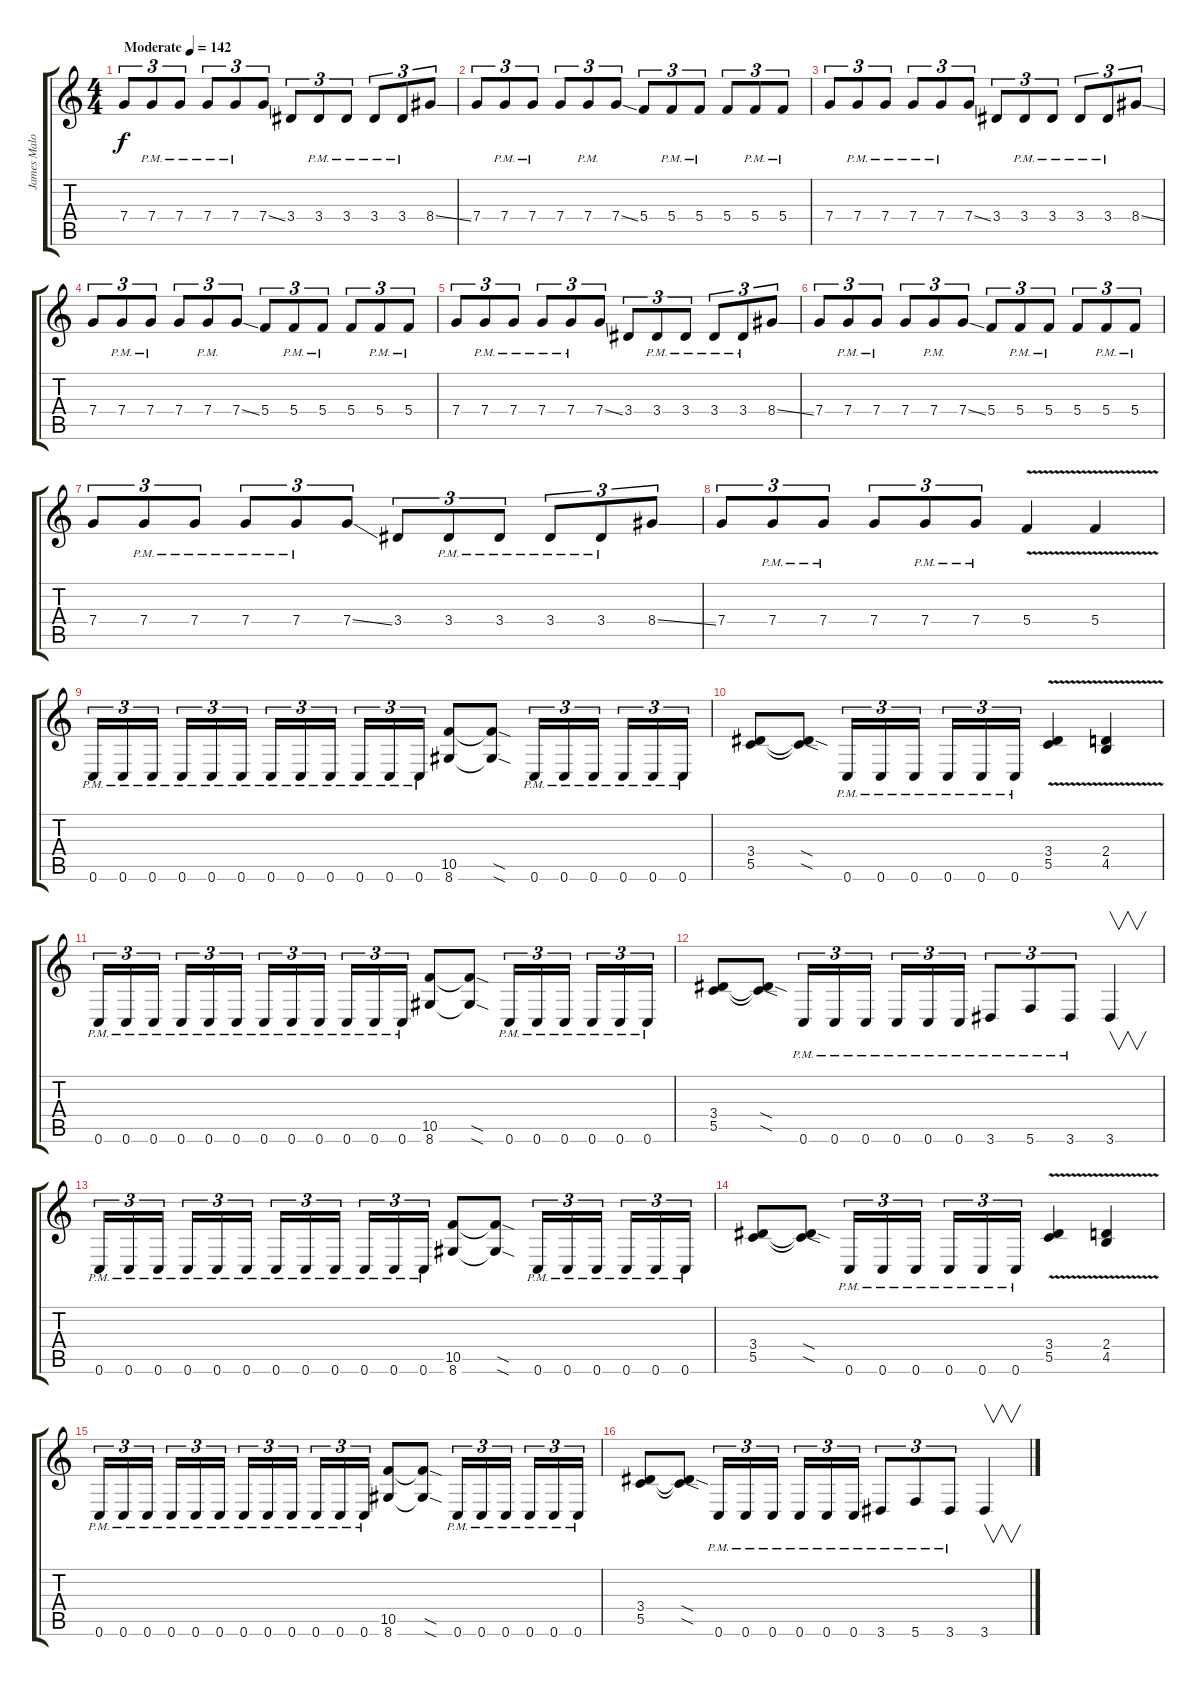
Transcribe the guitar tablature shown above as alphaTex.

\track ("James Malone Rhythm/Solo" "James Malo") {instrument distortionguitar}
\staff {score tabs}
\tuning (D4 A3 F3 C3 G2 C2) {hide}
\ts (4 4)
\tempo (142 "Moderate")
\clef g2
\ks c
7.4.8{tu (3 2) dy f instrument distortionguitar} 7.4{pm}.8{tu (3 2)} 7.4{pm}.8{tu (3 2)} 7.4{pm}.8{tu (3 2)} 7.4{pm}.8{tu (3 2)} 7.4{ss}.8{tu (3 2)} 3.4.8{tu (3 2)} 3.4{pm}.8{tu (3 2)} 3.4{pm}.8{tu (3 2)} 3.4{pm}.8{tu (3 2)} 3.4{pm}.8{tu (3 2)} 8.4{ss}.8{tu (3 2)} |
7.4.8{tu (3 2)} 7.4{pm}.8{tu (3 2)} 7.4{pm}.8{tu (3 2)} 7.4.8{tu (3 2)} 7.4{pm}.8{tu (3 2)} 7.4{ss}.8{tu (3 2)} 5.4.8{tu (3 2)} 5.4{pm}.8{tu (3 2)} 5.4{pm}.8{tu (3 2)} 5.4.8{tu (3 2)} 5.4{pm}.8{tu (3 2)} 5.4{pm}.8{tu (3 2)} |
7.4.8{tu (3 2)} 7.4{pm}.8{tu (3 2)} 7.4{pm}.8{tu (3 2)} 7.4{pm}.8{tu (3 2)} 7.4{pm}.8{tu (3 2)} 7.4{ss}.8{tu (3 2)} 3.4.8{tu (3 2)} 3.4{pm}.8{tu (3 2)} 3.4{pm}.8{tu (3 2)} 3.4{pm}.8{tu (3 2)} 3.4{pm}.8{tu (3 2)} 8.4{ss}.8{tu (3 2)} |
7.4.8{tu (3 2)} 7.4{pm}.8{tu (3 2)} 7.4{pm}.8{tu (3 2)} 7.4.8{tu (3 2)} 7.4{pm}.8{tu (3 2)} 7.4{ss}.8{tu (3 2)} 5.4.8{tu (3 2)} 5.4{pm}.8{tu (3 2)} 5.4{pm}.8{tu (3 2)} 5.4.8{tu (3 2)} 5.4{pm}.8{tu (3 2)} 5.4{pm}.8{tu (3 2)} |
7.4.8{tu (3 2)} 7.4{pm}.8{tu (3 2)} 7.4{pm}.8{tu (3 2)} 7.4{pm}.8{tu (3 2)} 7.4{pm}.8{tu (3 2)} 7.4{ss}.8{tu (3 2)} 3.4.8{tu (3 2)} 3.4{pm}.8{tu (3 2)} 3.4{pm}.8{tu (3 2)} 3.4{pm}.8{tu (3 2)} 3.4{pm}.8{tu (3 2)} 8.4{ss}.8{tu (3 2)} |
7.4.8{tu (3 2)} 7.4{pm}.8{tu (3 2)} 7.4{pm}.8{tu (3 2)} 7.4.8{tu (3 2)} 7.4{pm}.8{tu (3 2)} 7.4{ss}.8{tu (3 2)} 5.4.8{tu (3 2)} 5.4{pm}.8{tu (3 2)} 5.4{pm}.8{tu (3 2)} 5.4.8{tu (3 2)} 5.4{pm}.8{tu (3 2)} 5.4{pm}.8{tu (3 2)} |
7.4.8{tu (3 2)} 7.4{pm}.8{tu (3 2)} 7.4{pm}.8{tu (3 2)} 7.4{pm}.8{tu (3 2)} 7.4{pm}.8{tu (3 2)} 7.4{ss}.8{tu (3 2)} 3.4.8{tu (3 2)} 3.4{pm}.8{tu (3 2)} 3.4{pm}.8{tu (3 2)} 3.4{pm}.8{tu (3 2)} 3.4{pm}.8{tu (3 2)} 8.4{ss}.8{tu (3 2)} |
7.4.8{tu (3 2)} 7.4{pm}.8{tu (3 2)} 7.4{pm}.8{tu (3 2)} 7.4.8{tu (3 2)} 7.4{pm}.8{tu (3 2)} 7.4{pm}.8{tu (3 2)} 5.4{v}.4 5.4{v}.4 |
0.6{pm}.16{tu (3 2)} 0.6{pm}.16{tu (3 2)} 0.6{pm}.16{tu (3 2) beam splitsecondary} 0.6{pm}.16{tu (3 2)} 0.6{pm}.16{tu (3 2)} 0.6{pm}.16{tu (3 2)} 0.6{pm}.16{tu (3 2)} 0.6{pm}.16{tu (3 2)} 0.6{pm}.16{tu (3 2) beam splitsecondary} 0.6{pm}.16{tu (3 2)} 0.6{pm}.16{tu (3 2)} 0.6{pm}.16{tu (3 2)} (10.5 8.6).8 (10.5{sod t} 8.6{sod t}).8 0.6{pm}.16{tu (3 2)} 0.6{pm}.16{tu (3 2)} 0.6{pm}.16{tu (3 2) beam splitsecondary} 0.6{pm}.16{tu (3 2)} 0.6{pm}.16{tu (3 2)} 0.6{pm}.16{tu (3 2)} |
(3.4 5.5).8 (3.4{sod t} 5.5{sod t}).8 0.6{pm}.16{tu (3 2)} 0.6{pm}.16{tu (3 2)} 0.6{pm}.16{tu (3 2) beam splitsecondary} 0.6{pm}.16{tu (3 2)} 0.6{pm}.16{tu (3 2)} 0.6{pm}.16{tu (3 2)} (3.4{v} 5.5{v}).4 (2.4{v} 4.5{v}).4 |
0.6{pm}.16{tu (3 2)} 0.6{pm}.16{tu (3 2)} 0.6{pm}.16{tu (3 2) beam splitsecondary} 0.6{pm}.16{tu (3 2)} 0.6{pm}.16{tu (3 2)} 0.6{pm}.16{tu (3 2)} 0.6{pm}.16{tu (3 2)} 0.6{pm}.16{tu (3 2)} 0.6{pm}.16{tu (3 2) beam splitsecondary} 0.6{pm}.16{tu (3 2)} 0.6{pm}.16{tu (3 2)} 0.6{pm}.16{tu (3 2)} (10.5 8.6).8 (10.5{sod t} 8.6{sod t}).8 0.6{pm}.16{tu (3 2)} 0.6{pm}.16{tu (3 2)} 0.6{pm}.16{tu (3 2) beam splitsecondary} 0.6{pm}.16{tu (3 2)} 0.6{pm}.16{tu (3 2)} 0.6{pm}.16{tu (3 2)} |
(3.4 5.5).8 (3.4{sod t} 5.5{sod t}).8 0.6{pm}.16{tu (3 2)} 0.6{pm}.16{tu (3 2)} 0.6{pm}.16{tu (3 2) beam splitsecondary} 0.6{pm}.16{tu (3 2)} 0.6{pm}.16{tu (3 2)} 0.6{pm}.16{tu (3 2)} 3.6{pm}.8{tu (3 2)} 5.6{pm}.8{tu (3 2)} 3.6{pm}.8{tu (3 2)} 3.6.4{v instrument guitarharmonics} |
0.6{pm}.16{tu (3 2) instrument distortionguitar} 0.6{pm}.16{tu (3 2)} 0.6{pm}.16{tu (3 2) beam splitsecondary} 0.6{pm}.16{tu (3 2)} 0.6{pm}.16{tu (3 2)} 0.6{pm}.16{tu (3 2)} 0.6{pm}.16{tu (3 2)} 0.6{pm}.16{tu (3 2)} 0.6{pm}.16{tu (3 2) beam splitsecondary} 0.6{pm}.16{tu (3 2)} 0.6{pm}.16{tu (3 2)} 0.6{pm}.16{tu (3 2)} (10.5 8.6).8 (10.5{sod t} 8.6{sod t}).8 0.6{pm}.16{tu (3 2)} 0.6{pm}.16{tu (3 2)} 0.6{pm}.16{tu (3 2) beam splitsecondary} 0.6{pm}.16{tu (3 2)} 0.6{pm}.16{tu (3 2)} 0.6{pm}.16{tu (3 2)} |
(3.4 5.5).8 (3.4{sod t} 5.5{sod t}).8 0.6{pm}.16{tu (3 2)} 0.6{pm}.16{tu (3 2)} 0.6{pm}.16{tu (3 2) beam splitsecondary} 0.6{pm}.16{tu (3 2)} 0.6{pm}.16{tu (3 2)} 0.6{pm}.16{tu (3 2)} (3.4{v} 5.5{v}).4 (2.4{v} 4.5{v}).4 |
0.6{pm}.16{tu (3 2)} 0.6{pm}.16{tu (3 2)} 0.6{pm}.16{tu (3 2) beam splitsecondary} 0.6{pm}.16{tu (3 2)} 0.6{pm}.16{tu (3 2)} 0.6{pm}.16{tu (3 2)} 0.6{pm}.16{tu (3 2)} 0.6{pm}.16{tu (3 2)} 0.6{pm}.16{tu (3 2) beam splitsecondary} 0.6{pm}.16{tu (3 2)} 0.6{pm}.16{tu (3 2)} 0.6{pm}.16{tu (3 2)} (10.5 8.6).8 (10.5{sod t} 8.6{sod t}).8 0.6{pm}.16{tu (3 2)} 0.6{pm}.16{tu (3 2)} 0.6{pm}.16{tu (3 2) beam splitsecondary} 0.6{pm}.16{tu (3 2)} 0.6{pm}.16{tu (3 2)} 0.6{pm}.16{tu (3 2)} |
(3.4 5.5).8 (3.4{sod t} 5.5{sod t}).8 0.6{pm}.16{tu (3 2)} 0.6{pm}.16{tu (3 2)} 0.6{pm}.16{tu (3 2) beam splitsecondary} 0.6{pm}.16{tu (3 2)} 0.6{pm}.16{tu (3 2)} 0.6{pm}.16{tu (3 2)} 3.6{pm}.8{tu (3 2)} 5.6{pm}.8{tu (3 2)} 3.6{pm}.8{tu (3 2)} 3.6.4{v instrument guitarharmonics}
